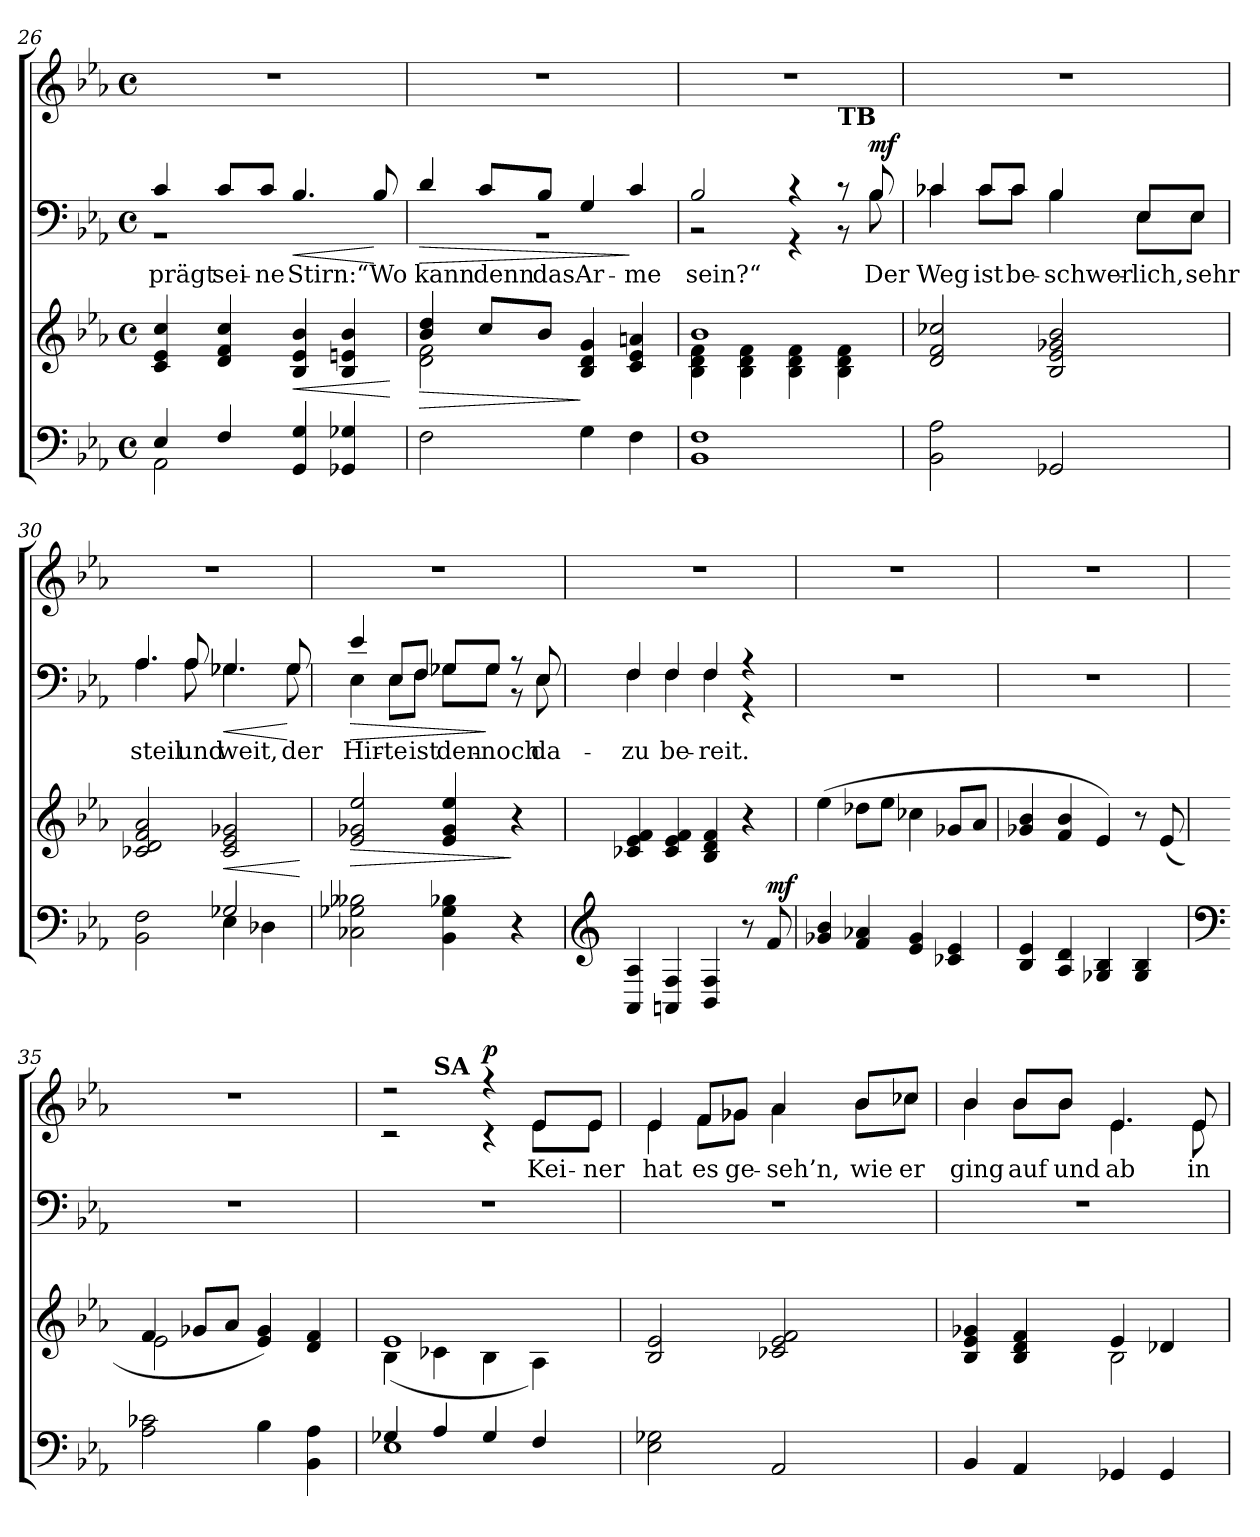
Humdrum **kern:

**kern	**kern	**dynam	**kern	**text	**dynam	**kern	**text	**dynam
*part3	*part3	*part3	*part2	*part2	*part2	*part1	*part1	*part1
*staff4	*staff3	*staff3/4	*staff2	*staff2	*staff2	*staff1	*staff1	*staff1
*clefF4	*clefG2	*	*clefF4	*	*	*clefG2	*	*
*k[b-e-a-]	*k[b-e-a-]	*	*k[b-e-a-]	*	*	*k[b-e-a-]	*	*
*c:	*c:	*	*c:	*	*	*c:	*	*
*M4/4	*M4/4	*	*M4/4	*	*	*M4/4	*	*
*met(c)	*met(c)	*	*met(c)	*	*	*met(c)	*	*
=26	=26	=26	=26	=26	=26	=26	=26	=26
*^	*	*	*	*	*	*	*	*
!	!	!	!	!	!LO:LY:b	!	!	!	!
*	*	*	*	*^	*	*	*	*	*
4E-/	2AA-\	4c/ 4e-/ 4cc/	.	4c/	1rBB	prägt	.	1r	.	.
!	!	!	!	!	!	!LO:LY:b	!	!	!	!
4F/	.	4d/ 4f/ 4cc/	.	8c/L	.	sei-	.	.	.	.
!	!	!	!	!	!	!LO:LY:b	!	!	!	!
.	.	.	.	8c/J	.	-ne	.	.	.	.
!	!	!	!LO:HP:b	!	!	!LO:LY:b	!LO:HP:b	!	!	!
4GG/ 4G/	2ryy	4B-/ 4e-/ 4b-/	<	4.B-/	.	Stirn:	<	.	.	.
4GG-X/ 4G-X/	.	4B-/ 4en/ 4b-/	.	.	.	.	.	.	.	.
!	!	!	!	!	!	!LO:LY:b	!	!	!	!
.	.	.	.	8B-/	.	“Wo	[	.	.	.
*v	*v	*	*	*v	*v	*	*	*	*	*
.	.	[	.	.	.	.	.	.
=27	=27	=27	=27	=27	=27	=27	=27	=27
!	!	!LO:HP:b	!	!LO:LY:b	!LO:HP:b	!	!	!
*	*^	*	*^	*	*	*	*	*
2F\	4b-/ 4dd/	2d\ 2f\	>	4d/	1rBB	kann	>	1r	.	.
!	!	!	!	!	!	!LO:LY:b	!	!	!	!
.	8cc/L	.	.	8c/L	.	denn	.	.	.	.
!	!	!	!	!	!	!LO:LY:b	!	!	!	!
.	8b-/J	.	.	8B-/J	.	das	.	.	.	.
!	!	!	!	!	!	!LO:LY:b	!	!	!	!
4G\	4B-/ 4d/ 4g/	2ryy	]	4G/	.	Ar-	.	.	.	.
!	!	!	!	!	!	!LO:LY:b	!	!	!	!
4F\	4c/ 4e-/ 4an/	.	.	4c/	.	-me	]	.	.	.
=28	=28	=28	=28	=28	=28	=28	=28	=28	=28	=28
!	!	!	!	!	!	!LO:LY:b	!	!	!	!
1BB- 1F	1b-	4B-\ 4d\ 4f\	.	2B-/	2r	sein?“	.	1r	.	.
.	.	4B-\ 4d\ 4f\	.	.	.	.	.	.	.	.
.	.	4B-\ 4d\ 4f\	.	4r	4r	.	.	.	.	.
!	!	!	!	!LO:TX:a:B:t=TB	!	!	!	!	!	!
.	.	4B-\ 4d\ 4f\	.	8r	8r	.	.	.	.	.
!	!	!	!	!	!	!LO:LY:b	!LO:DY:b	!	!	!
.	.	.	.	8B-/	8B-\	Der	mf	.	.	.
*	*v	*v	*	*	*	*	*	*	*	*
!!LO:LB:g=z
=29	=29	=29	=29	=29	=29	=29	=29	=29	=29
!	!	!	!	!	!LO:LY:b	!	!	!	!
2BB-\ 2A-\	2d/ 2f/ 2cc-X/	.	4c-X/	4c-X\	Weg	.	1r	.	.
!	!	!	!	!	!LO:LY:b	!	!	!	!
.	.	.	8c-/L	8c-\L	ist	.	.	.	.
!	!	!	!	!	!LO:LY:b	!	!	!	!
.	.	.	8c-/J	8c-\J	be-	.	.	.	.
!	!	!	!	!	!LO:LY:b	!	!	!	!
2GG-X/	2B-/ 2e-/ 2g-X/ 2b-/	.	4B-/	4B-\	-schwer-	.	.	.	.
!	!	!	!	!	!LO:LY:b	!	!	!	!
.	.	.	8E-/L	8E-\L	-lich,	.	.	.	.
!	!	!	!	!	!LO:LY:b	!	!	!	!
.	.	.	8E-/J	8E-\J	sehr	.	.	.	.
=30	=30	=30	=30	=30	=30	=30	=30	=30	=30
*^	*	*	*	*	*	*	*	*	*
!	!	!	!	!	!	!LO:LY:b	!	!	!	!
2BB-\ 2F\	2ryy	2c-X/ 2d/ 2f/ 2a-/	.	4.A-/	4.A-\	steil	.	1r	.	.
!	!	!	!	!	!	!LO:LY:b	!	!	!	!
.	.	.	.	8A-/	8A-\	und	.	.	.	.
!	!	!	!LO:HP:b	!	!	!LO:LY:b	!LO:HP:b	!	!	!
2G-X/	4E-\	2c-/ 2e-/ 2g-X/	<	4.G-X/	4.G-\	weit,	<	.	.	.
.	4D-X\	.	.	.	.	.	.	.	.	.
!	!	!	!	!	!	!LO:LY:b	!	!	!	!
.	.	.	.	8G-/	8G-\	der	[	.	.	.
*v	*v	*	*	*v	*v	*	*	*	*	*
.	.	[	.	.	.	.	.	.
=31	=31	=31	=31	=31	=31	=31	=31	=31
!	!	!LO:HP:b	!	!LO:LY:b	!LO:HP:b	!	!	!
*	*	*	*^	*	*	*	*	*
2C-X\ 2G-X\ 2B--X\	2e-/ 2g-X/ 2ee-/	>	4e-/	4E-\	Hir-	>	1r	.	.
!	!	!	!	!	!LO:LY:b	!	!	!	!
.	.	.	8E-/L	8E-\L	-te	.	.	.	.
!	!	!	!	!	!LO:LY:b	!	!	!	!
.	.	.	8F/J	8F\J	ist	.	.	.	.
!	!	!	!	!	!LO:LY:b	!	!	!	!
4BB-\ 4G-\ 4B-X\	4e-/ 4g-/ 4ee-/	.	8G-X/L	8G-\L	den-	.	.	.	.
!	!	!	!	!	!LO:LY:b	!	!	!	!
.	.	.	8G-/J	8G-\J	-noch	]	.	.	.
4r	4r	]	8r	8r	.	.	.	.	.
!	!	!	!	!	!LO:LY:b	!	!	!	!
.	.	.	8E-/	8E-\	da-	.	.	.	.
=32	=32	=32	=32	=32	=32	=32	=32	=32	=32
*clefG2	*	*	*	*	*	*	*	*	*
!	!	!	!	!	!LO:LY:b	!	!	!	!
4AA-/ 4A-/	4c-X/ 4e-/ 4f/	.	4F/	4F\	-zu	.	1r	.	.
!	!	!	!	!	!LO:LY:b	!	!	!	!
4AAn/ 4F/	4c-/ 4e-/ 4f/	.	4F/	4F\	be-	.	.	.	.
!	!	!	!	!	!LO:LY:b	!	!	!	!
4BB-/ 4F/	4B-/ 4d/ 4f/	.	4F/	4F\	-reit.	.	.	.	.
8r	4r	.	4r	4r	.	.	.	.	.
!	!	!LO:DY:a=2	!	!	!	!	!	!	!
8f/	.	mf	.	.	.	.	.	.	.
*	*	*	*v	*v	*	*	*	*	*
!!LO:LB:g=z
=33	=33	=33	=33	=33	=33	=33	=33	=33
4g-X/ 4b-/	(>4ee-\	.	1r	.	.	1r	.	.
4f/ 4a-X/	8dd-X\L	.	.	.	.	.	.	.
.	8ee-\J	.	.	.	.	.	.	.
4e-/ 4g-/	4cc-X\	.	.	.	.	.	.	.
4c-X/ 4e-/	8g-X/L	.	.	.	.	.	.	.
.	8a-/J	.	.	.	.	.	.	.
=34	=34	=34	=34	=34	=34	=34	=34	=34
4B-/ 4e-/	4g-X/ 4b-/	.	1r	.	.	1r	.	.
4A-/ 4d/	4f/ 4b-/	.	.	.	.	.	.	.
4G-X/ 4B-/	4e-/)	.	.	.	.	.	.	.
4G-/ 4B-/	8r	.	.	.	.	.	.	.
.	(>8e-/	.	.	.	.	.	.	.
=35	=35	=35	=35	=35	=35	=35	=35	=35
*clefF4	*	*	*	*	*	*	*	*
*	*^	*	*	*	*	*	*	*
2A-\ 2c-X\	4f/	2e-\	.	1r	.	.	1r	.	.
.	8g-X/L	.	.	.	.	.	.	.	.
.	8a-/J	.	.	.	.	.	.	.	.
4B-\	4e-/ 4g-/)	2ryy	.	.	.	.	.	.	.
4BB-\ 4A-\	4d/ 4f/	.	.	.	.	.	.	.	.
!!LO:PB:g=z
=36	=36	=36	=36	=36	=36	=36	=36	=36	=36
*^	*	*	*	*	*	*	*^	*	*
*	*	*	*	*	*	*	*	*	*^	*	*
4G-X/	1E-	1e-	(<4B-\	.	1r	.	.	2r	2r	4ryy	.	.
!	!	!	!	!	!	!	!	!	!	!LO:TX:a:B:t=SA	!	!
4A-/	.	.	4c-X\	.	.	.	.	.	.	2.ryy	.	.
!	!	!	!	!	!	!	!	!	!	!	!	!LO:DY:b
4G-/	.	.	4B-\	.	.	.	.	4r	4r	.	.	p
!	!	!	!	!	!	!	!	!	!	!	!LO:LY:b	!
4F/	.	.	4A-\)	.	.	.	.	8e-/L	8e-\L	.	Kei-	.
!	!	!	!	!	!	!	!	!	!	!	!LO:LY:b	!
.	.	.	.	.	.	.	.	8e-/J	8e-\J	.	-ner	.
*v	*v	*	*	*	*	*	*	*	*	*	*	*
*	*v	*v	*	*	*	*	*	*	*	*	*
=37	=37	=37	=37	=37	=37	=37	=37	=37	=37	=37
!	!	!	!	!	!	!	!	!	!LO:LY:b	!
*	*	*	*	*	*	*	*v	*v	*	*
2E-\ 2G-X\	2B-/ 2e-/	.	1r	.	.	4e-/	4e-\	hat	.
!	!	!	!	!	!	!	!	!LO:LY:b	!
.	.	.	.	.	.	8f/L	8f\L	es	.
!	!	!	!	!	!	!	!	!LO:LY:b	!
.	.	.	.	.	.	8g-X/J	8g-X\J	ge-	.
!	!	!	!	!	!	!	!	!LO:LY:b	!
2AA-/	2c-X/ 2e-/ 2f/	.	.	.	.	4a-/	4a-\	-seh’n,	.
!	!	!	!	!	!	!	!	!LO:LY:b	!
.	.	.	.	.	.	8b-/L	8b-\L	wie	.
!	!	!	!	!	!	!	!	!LO:LY:b	!
.	.	.	.	.	.	8cc-X/J	8cc-X\J	er	.
=38	=38	=38	=38	=38	=38	=38	=38	=38	=38
*	*^	*	*	*	*	*	*	*	*
!	!	!	!	!	!	!	!	!	!LO:LY:b	!
4BB-/	4B-/ 4e-/ 4g-X/	2ryy	.	1r	.	.	4b-/	4b-\	ging	.
!	!	!	!	!	!	!	!	!	!LO:LY:b	!
4AA-/	4B-/ 4d/ 4f/	.	.	.	.	.	8b-/L	8b-\L	auf	.
!	!	!	!	!	!	!	!	!	!LO:LY:b	!
.	.	.	.	.	.	.	8b-/J	8b-\J	und	.
!	!	!	!	!	!	!	!	!	!LO:LY:b	!
4GG-X/	4e-/	2B-\	.	.	.	.	4.e-/	4.e-\	ab	.
4GG-/	4d-X/	.	.	.	.	.	.	.	.	.
!	!	!	!	!	!	!	!	!	!LO:LY:b	!
.	.	.	.	.	.	.	8e-/	8e-\	in	.
*	*v	*v	*	*	*	*	*v	*v	*	*
=	=	=	=	=	=	=	=	=
*-	*-	*-	*-	*-	*-	*-	*-	*-
